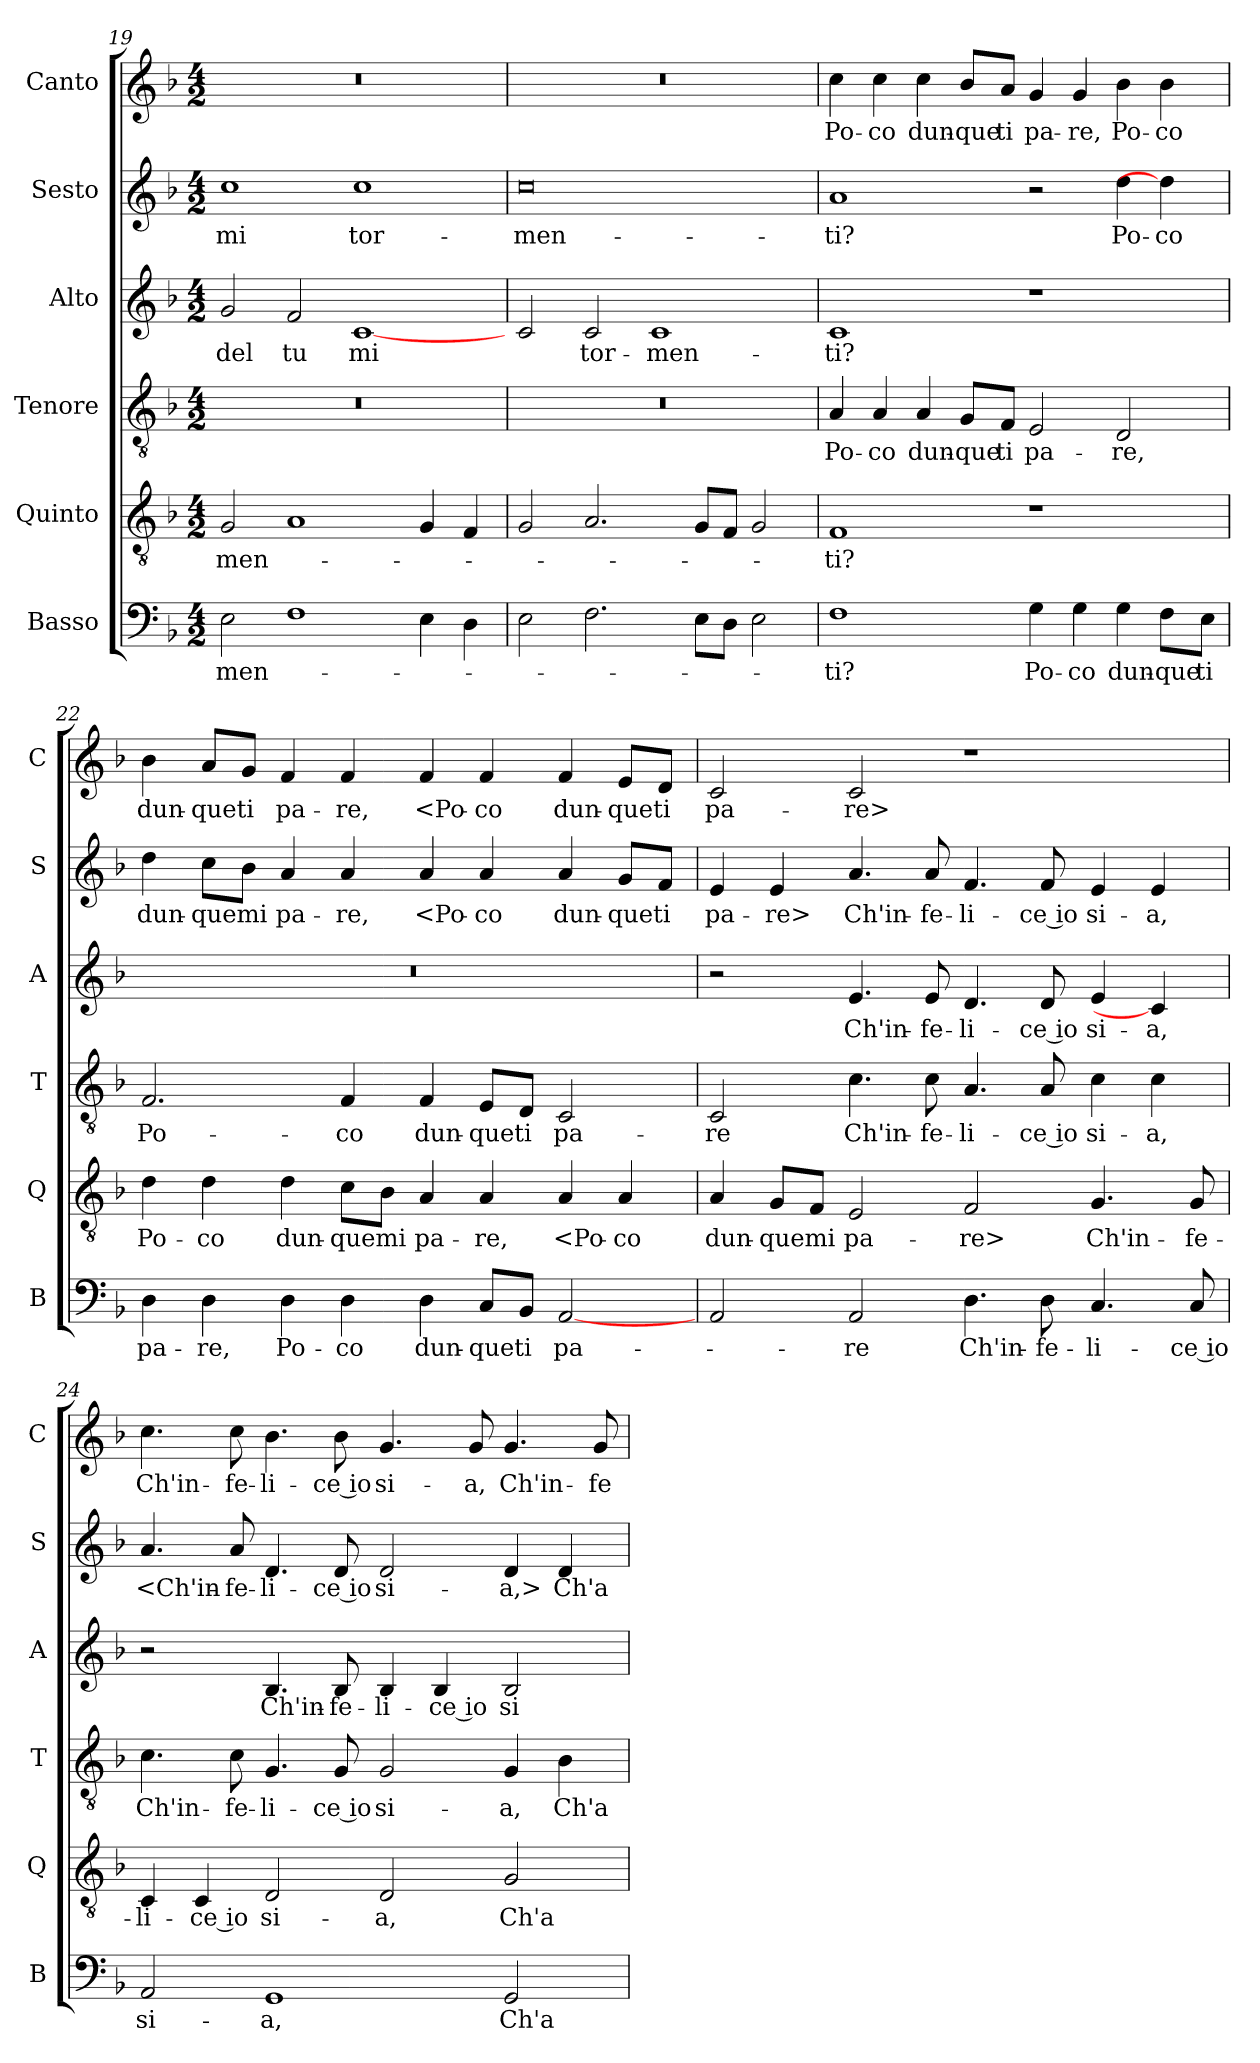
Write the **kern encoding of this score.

**kern	**text	**kern	**text	**kern	**text	**kern	**text	**kern	**text	**kern	**text
*part6	*part6	*part5	*part5	*part4	*part4	*part3	*part3	*part2	*part2	*part1	*part1
*staff6	*staff6	*staff5	*staff5	*staff4	*staff4	*staff3	*staff3	*staff2	*staff2	*staff1	*staff1
*I"Basso	*	*I"Quinto	*	*I"Tenore	*	*I"Alto	*	*I"Sesto	*	*I"Canto	*
*I'B	*	*I'Q	*	*I'T	*	*I'A	*	*I'S	*	*I'C	*
*clefF4	*	*clefGv2	*	*clefGv2	*	*clefG2	*	*clefG2	*	*clefG2	*
*k[b-]	*	*k[b-]	*	*k[b-]	*	*k[b-]	*	*k[b-]	*	*k[b-]	*
*M4/2	*	*M4/2	*	*M4/2	*	*M4/2	*	*M4/2	*	*M4/2	*
=19	=19	=19	=19	=19	=19	=19	=19	=19	=19	=19	=19
2E	-men-	2G	-men-	0r	.	2g	-del	1cc	mi	0r	.
1F	.	1A	.	.	.	2f	tu	.	.	.	.
.	.	.	.	.	.	[1c	mi	1cc	tor-	.	.
4E	.	4G	.	.	.	.	.	.	.	.	.
4D	.	4F	.	.	.	.	.	.	.	.	.
=20	=20	=20	=20	=20	=20	=20	=20	=20	=20	=20	=20
2E	.	2G	.	0r	.	2c	.	0cc	-men-	0r	.
2.F	.	2.A	.	.	.	2c	tor-	.	.	.	.
.	.	.	.	.	.	1c	-men-	.	.	.	.
8EL	.	8GL	.	.	.	.	.	.	.	.	.
8DJ	.	8FJ	.	.	.	.	.	.	.	.	.
2E	.	2G	.	.	.	.	.	.	.	.	.
=21	=21	=21	=21	=21	=21	=21	=21	=21	=21	=21	=21
1F	-ti?	1F	-ti?	4A	Po-	1c	-ti?	1a	-ti?	4cc	Po-
.	.	.	.	4A	-co	.	.	.	.	4cc	-co
.	.	.	.	4A	dun-	.	.	.	.	4cc	dun-
.	.	.	.	8GL	-que	.	.	.	.	8b-L	-que
.	.	.	.	8FJ	ti	.	.	.	.	8aJ	ti
4G	Po-	1r	.	2E	pa-	1r	.	2r	.	4g	pa-
4G	-co	.	.	.	.	.	.	.	.	4g	-re,
4G	dun-	.	.	2D	-re,	.	.	4dd	Po-	4b-	Po-
8FL	-que	.	.	.	.	.	.	4dd]	-co	4b-	-co
8EJ	ti	.	.	.	.	.	.	.	.	.	.
=22	=22	=22	=22	=22	=22	=22	=22	=22	=22	=22	=22
4D	pa-	4d	Po-	2.F	Po-	0r	.	4dd	dun-	4b-	dun-
4D	-re,	4d	-co	.	.	.	.	8ccL	-que	8aL	-que
.	.	.	.	.	.	.	.	8b-J	mi	8gJ	ti
4D	Po-	4d	dun-	.	.	.	.	4a	pa-	4f	pa-
4D	-co	8cL	-que	4F	-co	.	.	4a	-re,	4f	-re,
.	.	8B-J	mi	.	.	.	.	.	.	.	.
4D	dun-	4A	pa-	4F	dun-	.	.	4a	<Po-	4f	<Po-
8CL	-que	4A	-re,	8EL	-que	.	.	4a	-co	4f	-co
8BB-J	ti	.	.	8DJ	ti	.	.	.	.	.	.
[2AA	pa-	4A	<Po-	2C	pa-	.	.	4a	dun-	4f	dun-
.	.	4A	-co	.	.	.	.	8gL	-que	8eL	-que
.	.	.	.	.	.	.	.	8fJ	ti	8dJ	ti
=23	=23	=23	=23	=23	=23	=23	=23	=23	=23	=23	=23
2AA	.	4A	dun-	2C	-re	2r	.	4e	pa-	2c	pa-
.	.	8GL	-que	.	.	.	.	4e	-re>	.	.
.	.	8FJ	mi	.	.	.	.	.	.	.	.
2AA	-re	2E	pa-	4.c	Ch'in-	4.e	Ch'in-	4.a	Ch'in-	2c	-re>
.	.	.	.	8c	-fe-	8e	-fe-	8a	-fe-	.	.
4.D	Ch'in-	2F	-re>	4.A	-li-	4.d	-li-	4.f	-li-	1r	.
8D	-fe-	.	.	8A	-ce io	8d	-ce io	8f	-ce io	.	.
4.C	-li-	4.G	Ch'in-	4c	si-	4e	si-	4e	si-	.	.
.	.	.	.	4c	-a,	4c]	-a,	4e	-a,	.	.
8C	-ce io	8G	-fe-	.	.	.	.	.	.	.	.
=24	=24	=24	=24	=24	=24	=24	=24	=24	=24	=24	=24
2AA	si-	4C	-li-	4.c	Ch'in-	2r	.	4.a	<Ch'in-	4.cc	Ch'in-
.	.	4C	-ce io	.	.	.	.	.	.	.	.
.	.	.	.	8c	-fe-	.	.	8a	-fe-	8cc	-fe-
1GG	-a,	2D	si-	4.G	-li-	4.B-	Ch'in-	4.d	-li-	4.b-	-li-
.	.	.	.	8G	-ce io	8B-	-fe-	8d	-ce io	8b-	-ce io
.	.	2D	-a,	2G	si-	4B-	-li-	2d	si-	4.g	si-
.	.	.	.	.	.	4B-	-ce io	.	.	.	.
.	.	.	.	.	.	.	.	.	.	8g	-a,
2GG	Ch'a	2G	Ch'a	4G	-a,	2B-	si-	4d	-a,>	4.g	Ch'in-
.	.	.	.	4B-	Ch'a	.	.	4d	Ch'a	.	.
.	.	.	.	.	.	.	.	.	.	8g	-fe-
=	=	=	=	=	=	=	=	=	=	=	=
*-	*-	*-	*-	*-	*-	*-	*-	*-	*-	*-	*-
